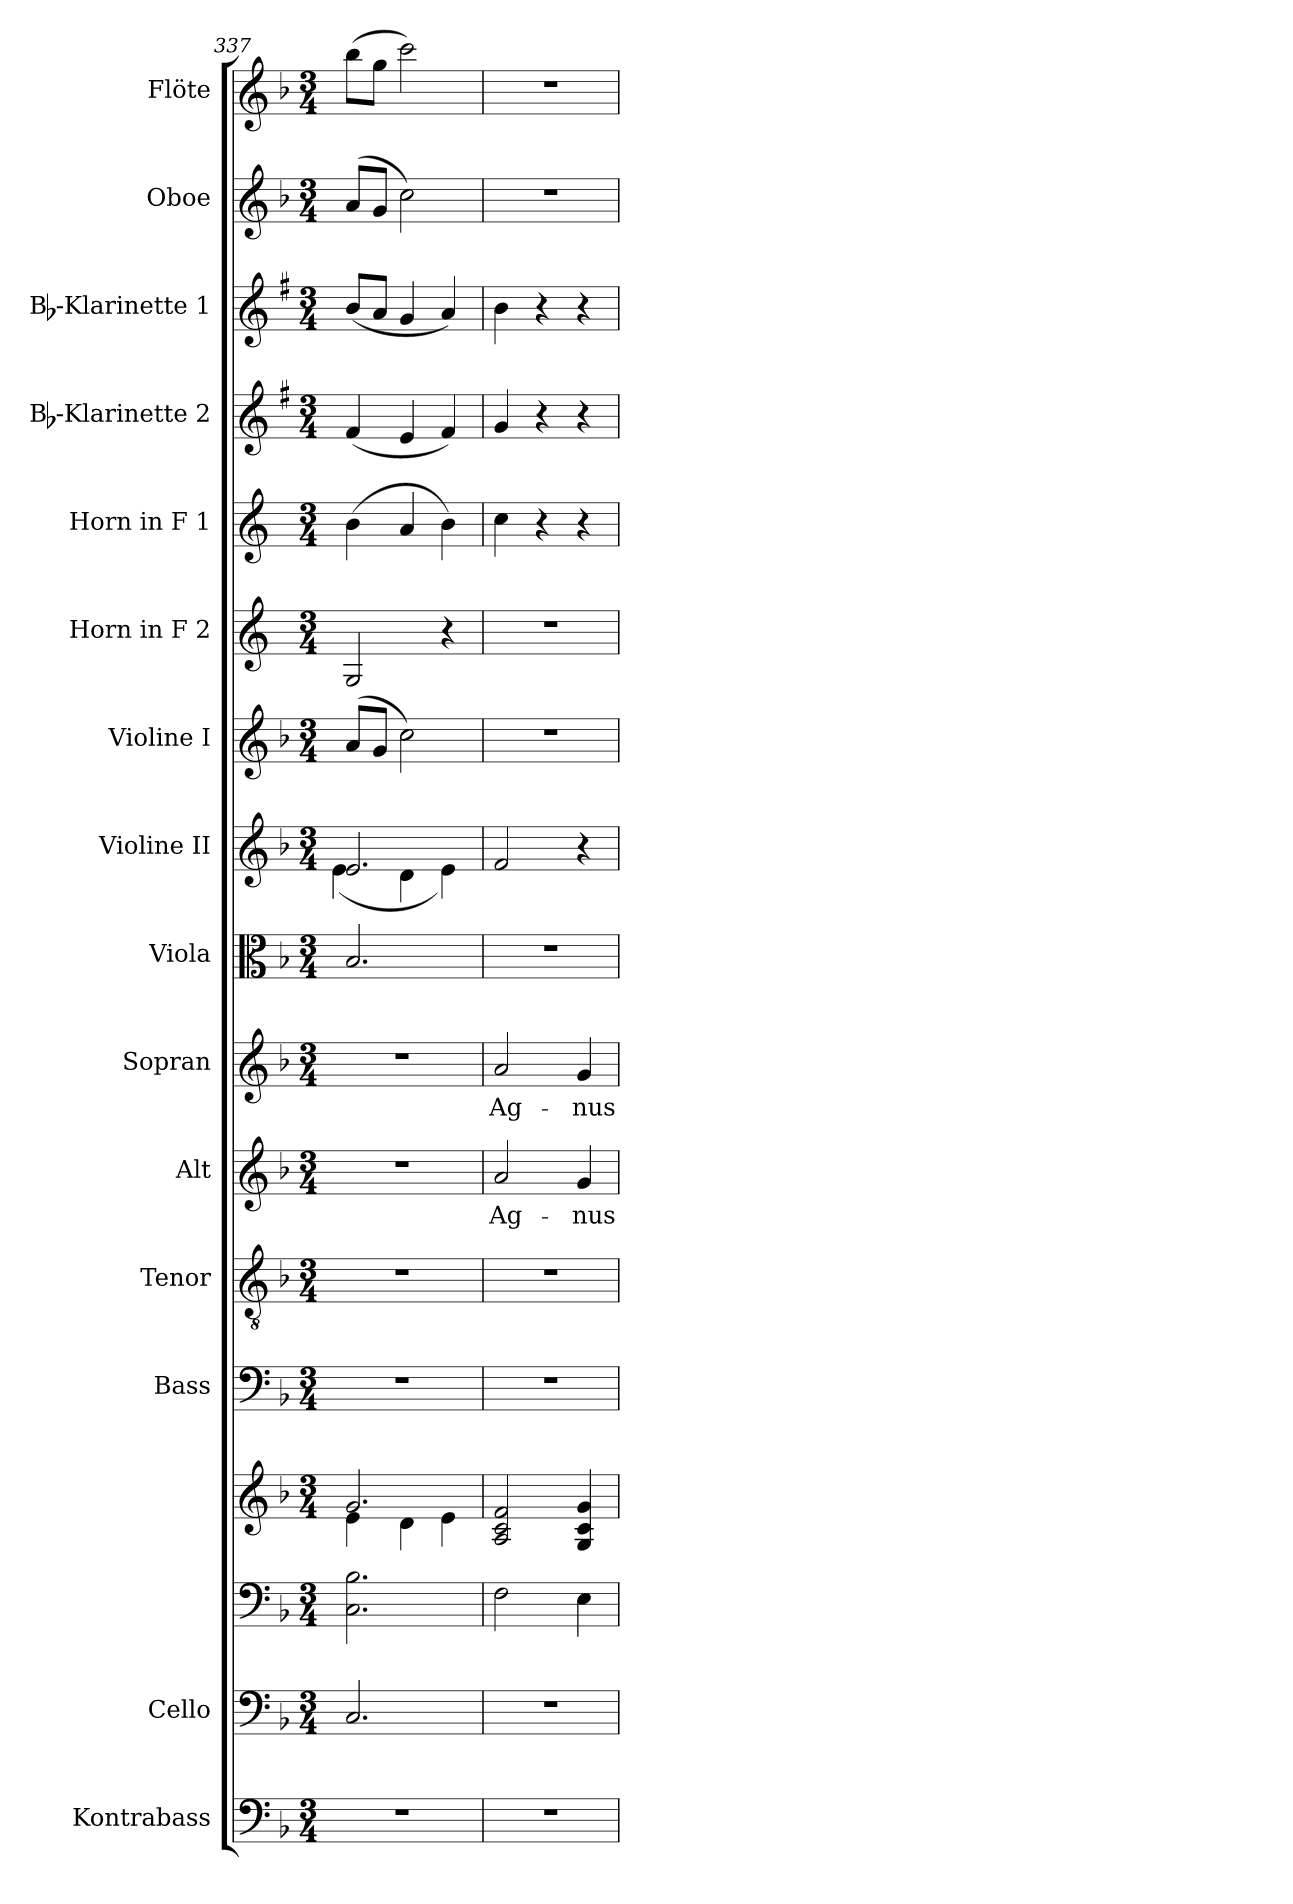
**kern	**kern	**kern	**kern	**kern	**kern	**kern	**text	**kern	**text	**kern	**kern	**kern	**kern	**kern	**kern	**kern	**kern	**kern
*part16	*part15	*part14	*part14	*part13	*part12	*part11	*part11	*part10	*part10	*part9	*part8	*part7	*part6	*part5	*part4	*part3	*part2	*part1
*staff17	*staff16	*staff15	*staff14	*staff13	*staff12	*staff11	*staff11	*staff10	*staff10	*staff9	*staff8	*staff7	*staff6	*staff5	*staff4	*staff3	*staff2	*staff1
*I"Kontrabass	*I"Cello	*	*	*I"Bass	*I"Tenor	*I"Alt	*	*I"Sopran	*	*I"Viola	*I"Violine II	*I"Violine I	*I"Horn in F 2	*I"Horn in F 1	*I"Bb-Klarinette 2	*I"Bb-Klarinette 1	*I"Oboe	*I"Flöte
*I'Kb.	*	*	*	*I'B.	*I'T.	*I'A.	*	*I'S.	*	*I'Vla.	*I'Vl. II	*I'Vl. I	*	*	*I'Bb Kl. 2	*I'Bb Kl. 1	*I'Ob.	*I'Fl.
*clefF4	*clefF4	*clefF4	*clefG2	*clefF4	*clefGv2	*clefG2	*	*clefG2	*	*clefC3	*clefG2	*clefG2	*clefG2	*clefG2	*clefG2	*clefG2	*clefG2	*clefG2
*ITrd7c12	*	*	*	*	*	*	*	*	*	*	*	*	*ITrd4c7	*ITrd4c7	*ITrd1c2	*ITrd1c2	*	*
*k[b-]	*k[b-]	*k[b-]	*k[b-]	*k[b-]	*k[b-]	*k[b-]	*	*k[b-]	*	*k[b-]	*k[b-]	*k[b-]	*k[b-]	*k[b-]	*k[b-]	*k[b-]	*k[b-]	*k[b-]
*F:	*F:	*F:	*F:	*F:	*F:	*F:	*	*F:	*	*F:	*F:	*F:	*F:	*F:	*F:	*F:	*F:	*F:
*M3/4	*M3/4	*M3/4	*M3/4	*M3/4	*M3/4	*M3/4	*	*M3/4	*	*M3/4	*M3/4	*M3/4	*M3/4	*M3/4	*M3/4	*M3/4	*M3/4	*M3/4
=337	=337	=337	=337	=337	=337	=337	=337	=337	=337	=337	=337	=337	=337	=337	=337	=337	=337	=337
*	*	*	*^	*	*	*	*	*	*	*	*^	*	*	*	*	*	*	*
2.r	2.C/	2.C\ 2.B-\	2.g/	4e\	2.r	2.r	2.r	.	2.r	.	2.B-/	2.e/	(<4e\	(>8a/L	2C/	(>4e\	(<4e/	(<8a/L	(>8a/L	(>8bb-\L
.	.	.	.	.	.	.	.	.	.	.	.	.	.	8g/J	.	.	.	8g/J	8g/J	8gg\J
.	.	.	.	4d\	.	.	.	.	.	.	.	.	4d\	2cc\)	.	4d/	4d/	4f/	2cc\)	2ccc\)
.	.	.	.	4e\	.	.	.	.	.	.	.	.	4e\)	.	4r	4e\)	4e/)	4g/)	.	.
=338	=338	=338	=338	=338	=338	=338	=338	=338	=338	=338	=338	=338	=338	=338	=338	=338	=338	=338	=338	=338
!	!	!	!	!	!	!	!	!LO:LY:b	!	!LO:LY:b	!	!	!	!	!	!	!	!	!	!
*	*	*	*v	*v	*	*	*	*	*	*	*	*v	*v	*	*	*	*	*	*	*
2.r	2.r	2F\	2A/ 2c/ 2f/	2.r	2.r	2a/	Ag-	2a/	Ag-	2.r	2f/	2.r	2.r	4f\	4f/	4a\	2.r	2.r
.	.	.	.	.	.	.	.	.	.	.	.	.	.	4r	4r	4r	.	.
!	!	!	!	!	!	!	!LO:LY:b	!	!LO:LY:b	!	!	!	!	!	!	!	!	!
.	.	4E\	4G/ 4c/ 4g/	.	.	4g/	-nus	4g/	-nus	.	4r	.	.	4r	4r	4r	.	.
=	=	=	=	=	=	=	=	=	=	=	=	=	=	=	=	=	=	=
*-	*-	*-	*-	*-	*-	*-	*-	*-	*-	*-	*-	*-	*-	*-	*-	*-	*-	*-
